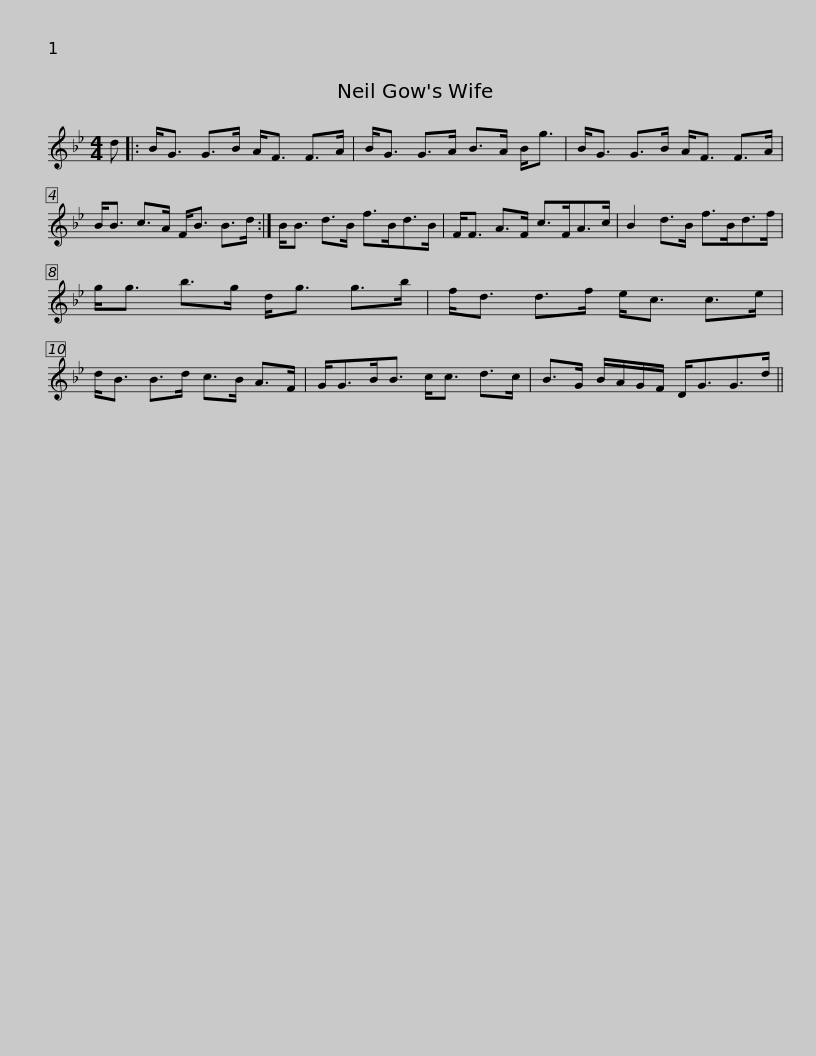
X:1
L:1/8
M:4/4
I:linebreak $
K:Gmin
V:1 treble
V:1
 d |: B<G G>B A<F F>A | B<G G>A B>A B<g | B<G G>B A<F F>A | B<B c>A F<B B>d :|$ %5
 B<B d>B f>Bd>B | F<F A>F c>FA>c | B2 d>B f>Bd>f | g<g b>g d<g g>b |$ f<d d>f e<c c>e | %10
 d<B B>d c>B A>F | G<GB<B c<c d>c | B>G B/A/G/F/ D<GG>d || %13
